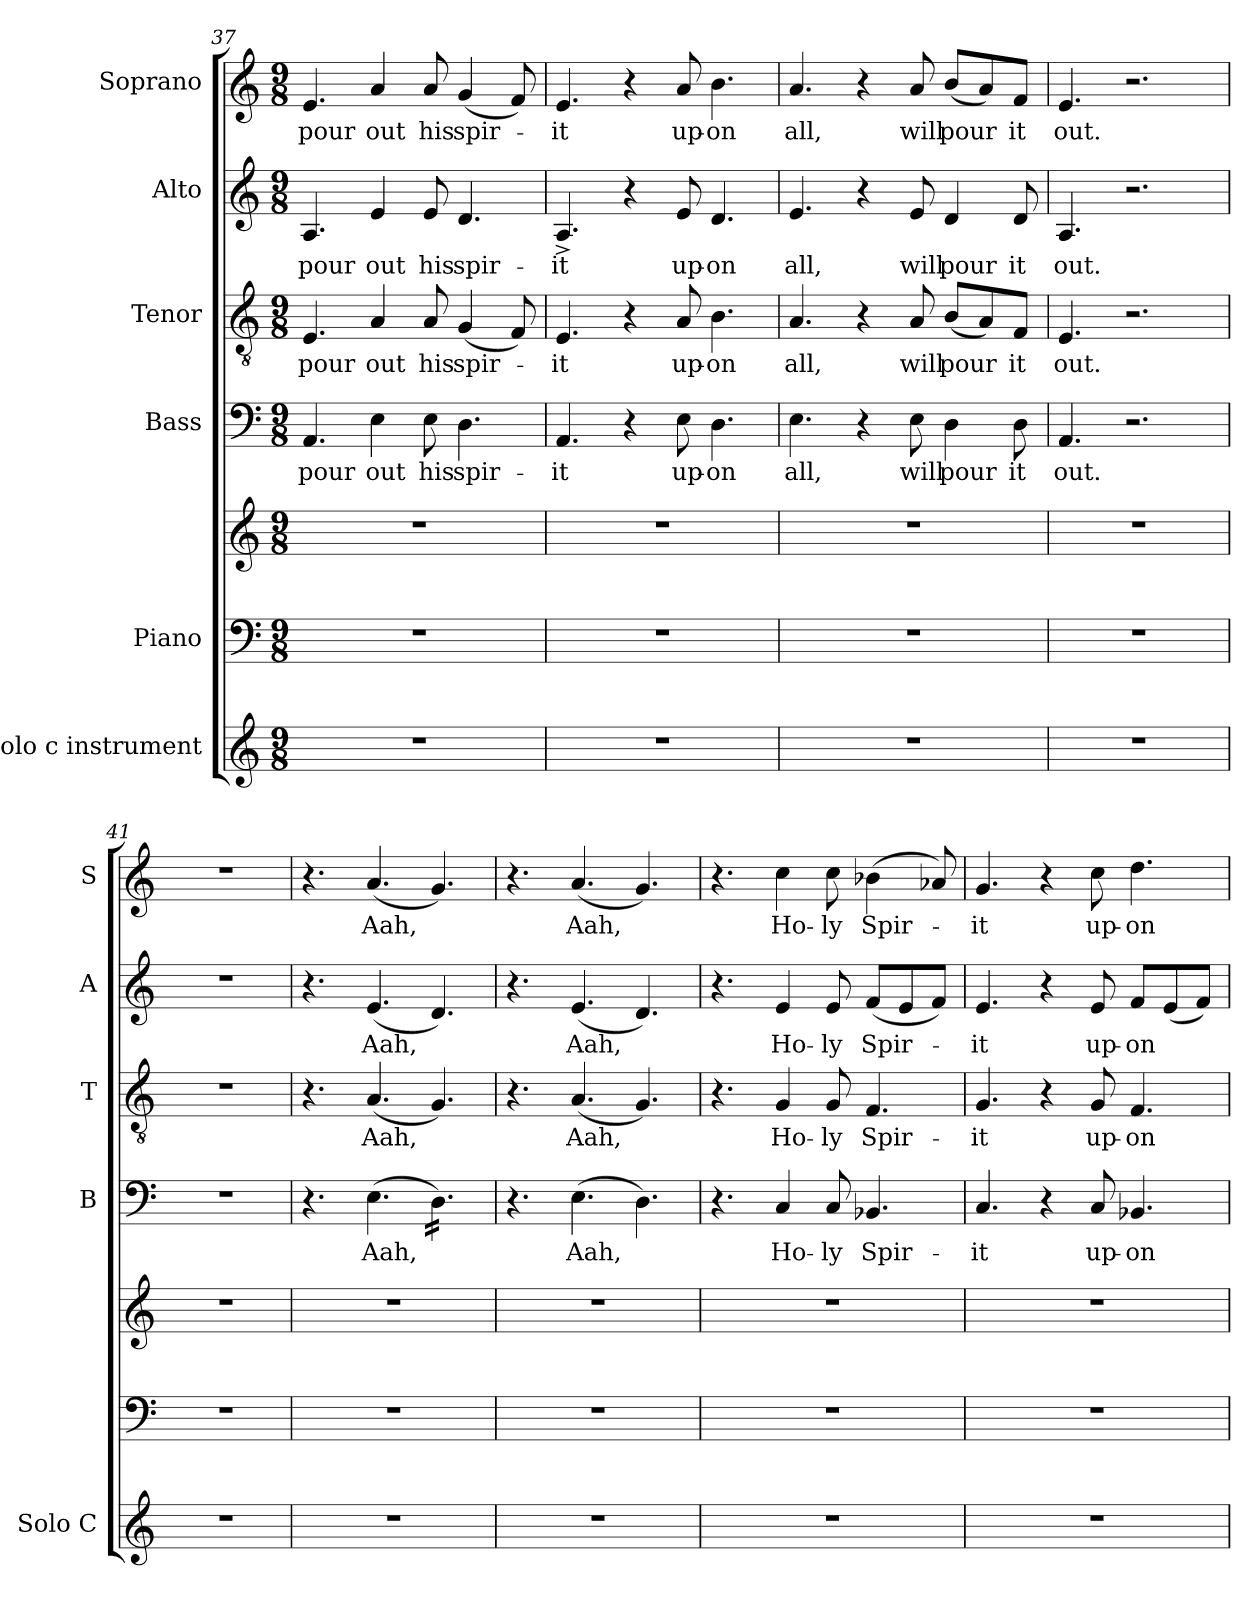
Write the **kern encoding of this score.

**kern	**kern	**kern	**kern	**text	**kern	**text	**kern	**text	**kern	**text
*part6	*part5	*part5	*part4	*part4	*part3	*part3	*part2	*part2	*part1	*part1
*staff7	*staff6	*staff5	*staff4	*staff4	*staff3	*staff3	*staff2	*staff2	*staff1	*staff1
*I"Solo c instrument	*I"Piano	*	*I"Bass	*	*I"Tenor	*	*I"Alto	*	*I"Soprano	*
*I'Solo C	*	*	*I'B	*	*I'T	*	*I'A	*	*I'S	*
*clefG2	*clefF4	*clefG2	*clefF4	*	*clefGv2	*	*clefG2	*	*clefG2	*
*k[]	*k[]	*k[]	*k[]	*	*k[]	*	*k[]	*	*k[]	*
*C:	*C:	*C:	*C:	*	*C:	*	*C:	*	*C:	*
*M9/8	*M9/8	*M9/8	*M9/8	*	*M9/8	*	*M9/8	*	*M9/8	*
=37	=37	=37	=37	=37	=37	=37	=37	=37	=37	=37
!	!	!	!	!LO:LY:b	!	!LO:LY:b	!	!LO:LY:b	!	!LO:LY:b
8%9r	8%9r	8%9r	4.AA/	pour	4.E/	pour	4.A/	pour	4.e/	pour
!	!	!	!	!LO:LY:b	!	!LO:LY:b	!	!LO:LY:b	!	!LO:LY:b
.	.	.	4E\	out	4A/	out	4e/	out	4a/	out
!	!	!	!	!LO:LY:b	!	!LO:LY:b	!	!LO:LY:b	!	!LO:LY:b
.	.	.	8E\	his	8A/	his	8e/	his	8a/	his
!	!	!	!	!LO:LY:b	!	!LO:LY:b	!	!LO:LY:b	!	!LO:LY:b
.	.	.	4.D\	spir-	(<4G/	spir-	4.d/	spir-	(<4g/	spir-
.	.	.	.	.	8F/)	.	.	.	8f/)	.
=38	=38	=38	=38	=38	=38	=38	=38	=38	=38	=38
!	!	!	!	!LO:LY:b	!	!LO:LY:b	!	!LO:LY:b	!	!LO:LY:b
8%9r	8%9r	8%9r	4.AA/	-it	4.E/	-it	4.A^</	-it	4.e/	-it
.	.	.	4r	.	4r	.	4r	.	4r	.
!	!	!	!	!LO:LY:b	!	!LO:LY:b	!	!LO:LY:b	!	!LO:LY:b
.	.	.	8E\	up-	8A/	up-	8e/	up-	8a/	up-
!	!	!	!	!LO:LY:b	!	!LO:LY:b	!	!LO:LY:b	!	!LO:LY:b
.	.	.	4.D\	-on	4.B\	-on	4.d/	-on	4.b\	-on
!!LO:PB:g=z
=39	=39	=39	=39	=39	=39	=39	=39	=39	=39	=39
!	!	!	!	!LO:LY:b	!	!LO:LY:b	!	!LO:LY:b	!	!LO:LY:b
8%9r	8%9r	8%9r	4.E\	all,	4.A/	all,	4.e/	all,	4.a/	all,
.	.	.	4r	.	4r	.	4r	.	4r	.
!	!	!	!	!LO:LY:b	!	!LO:LY:b	!	!LO:LY:b	!	!LO:LY:b
.	.	.	8E\	will	8A/	will	8e/	will	8a/	will
!	!	!	!	!LO:LY:b	!	!LO:LY:b	!	!LO:LY:b	!	!LO:LY:b
.	.	.	4D\	pour	(<8B/L	pour	4d/	pour	(<8b/L	pour
.	.	.	.	.	8A/)	.	.	.	8a/)	.
!	!	!	!	!LO:LY:b	!	!LO:LY:b	!	!LO:LY:b	!	!LO:LY:b
.	.	.	8D\	it	8F/J	it	8d/	it	8f/J	it
=40	=40	=40	=40	=40	=40	=40	=40	=40	=40	=40
!	!	!	!	!LO:LY:b	!	!LO:LY:b	!	!LO:LY:b	!	!LO:LY:b
8%9r	8%9r	8%9r	4.AA/	out.	4.E/	out.	4.A/	out.	4.e/	out.
.	.	.	2.r	.	2.r	.	2.r	.	2.r	.
=41	=41	=41	=41	=41	=41	=41	=41	=41	=41	=41
!	!	!	!LO:N:vis=1	!	!LO:N:vis=1	!	!LO:N:vis=1	!	!LO:N:vis=1	!
8%9r	8%9r	8%9r	8%9r	.	8%9r	.	8%9r	.	8%9r	.
=42	=42	=42	=42	=42	=42	=42	=42	=42	=42	=42
8%9r	8%9r	8%9r	4.r	.	4.r	.	4.r	.	4.r	.
!	!	!	!	!LO:LY:b	!	!LO:LY:b	!	!LO:LY:b	!	!LO:LY:b
.	.	.	(>4.E\	Aah,	(<4.A/	Aah,	(<4.e/	Aah,	(<4.a/	Aah,
*	*	*	*tremolo	*	*	*	*	*	*	*
.	.	.	16D\)LL	.	4.G/)	.	4.d/)	.	4.g/)	.
.	.	.	16D\)	.	.	.	.	.	.	.
.	.	.	16D\)	.	.	.	.	.	.	.
.	.	.	16D\)	.	.	.	.	.	.	.
.	.	.	16D\)	.	.	.	.	.	.	.
.	.	.	16D\)JJ	.	.	.	.	.	.	.
*	*	*	*Xtremolo	*	*	*	*	*	*	*
!!LO:LB:g=z
=43	=43	=43	=43	=43	=43	=43	=43	=43	=43	=43
8%9r	8%9r	8%9r	4.r	.	4.r	.	4.r	.	4.r	.
!	!	!	!	!LO:LY:b	!	!LO:LY:b	!	!LO:LY:b	!	!LO:LY:b
.	.	.	(>4.E\	Aah,	(<4.A/	Aah,	(<4.e/	Aah,	(<4.a/	Aah,
.	.	.	4.D\)	.	4.G/)	.	4.d/)	.	4.g/)	.
=44	=44	=44	=44	=44	=44	=44	=44	=44	=44	=44
8%9r	8%9r	8%9r	4.r	.	4.r	.	4.r	.	4.r	.
!	!	!	!	!LO:LY:b	!	!LO:LY:b	!	!LO:LY:b	!	!LO:LY:b
.	.	.	4C/	Ho-	4G/	Ho-	4e/	Ho-	4cc\	Ho-
!	!	!	!	!LO:LY:b	!	!LO:LY:b	!	!LO:LY:b	!	!LO:LY:b
.	.	.	8C/	-ly	8G/	-ly	8e/	-ly	8cc\	-ly
!	!	!	!	!LO:LY:b	!	!LO:LY:b	!	!LO:LY:b	!	!LO:LY:b
.	.	.	4.BB-X/	Spir-	4.F/	Spir-	(<8f/L	Spir-	(>4b-X\	Spir-
.	.	.	.	.	.	.	8e/	.	.	.
.	.	.	.	.	.	.	8f/J)	.	8a-X/)	.
=45	=45	=45	=45	=45	=45	=45	=45	=45	=45	=45
!	!	!	!	!LO:LY:b	!	!LO:LY:b	!	!LO:LY:b	!	!LO:LY:b
8%9r	8%9r	8%9r	4.C/	-it	4.G/	-it	4.e/	-it	4.g/	-it
.	.	.	4r	.	4r	.	4r	.	4r	.
!	!	!	!	!LO:LY:b	!	!LO:LY:b	!	!LO:LY:b	!	!LO:LY:b
.	.	.	8C/	up-	8G/	up-	8e/	up-	8cc\	up-
!	!	!	!	!LO:LY:b	!	!LO:LY:b	!	!LO:LY:b	!	!LO:LY:b
.	.	.	4.BB-X/	-on	4.F/	-on	8f/L	-on	4.dd\	-on
.	.	.	.	.	.	.	(<8e/	.	.	.
.	.	.	.	.	.	.	8f/J)	.	.	.
=	=	=	=	=	=	=	=	=	=	=
*-	*-	*-	*-	*-	*-	*-	*-	*-	*-	*-
